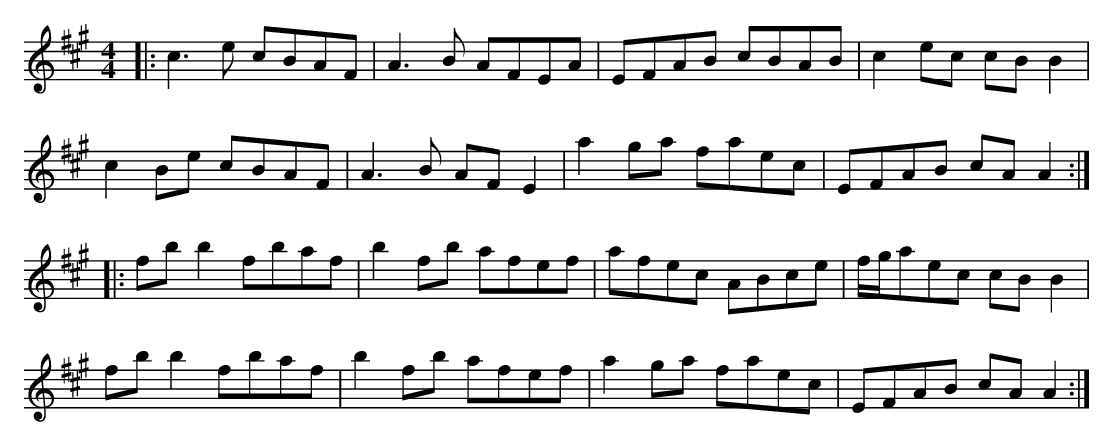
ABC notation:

X:1
M:4/4
K:A
|:c3e cBAF|A3B AFEA|EFAB cBAB|c2ec cBB2|
c2Be cBAF|A3B AFE2|a2ga faec|EFAB cAA2:|
|:fbb2 fbaf|b2fb afef|afec ABce|f/g/aec cBB2|
fbb2 fbaf|b2fb afef|a2ga faec|EFAB cAA2:|
